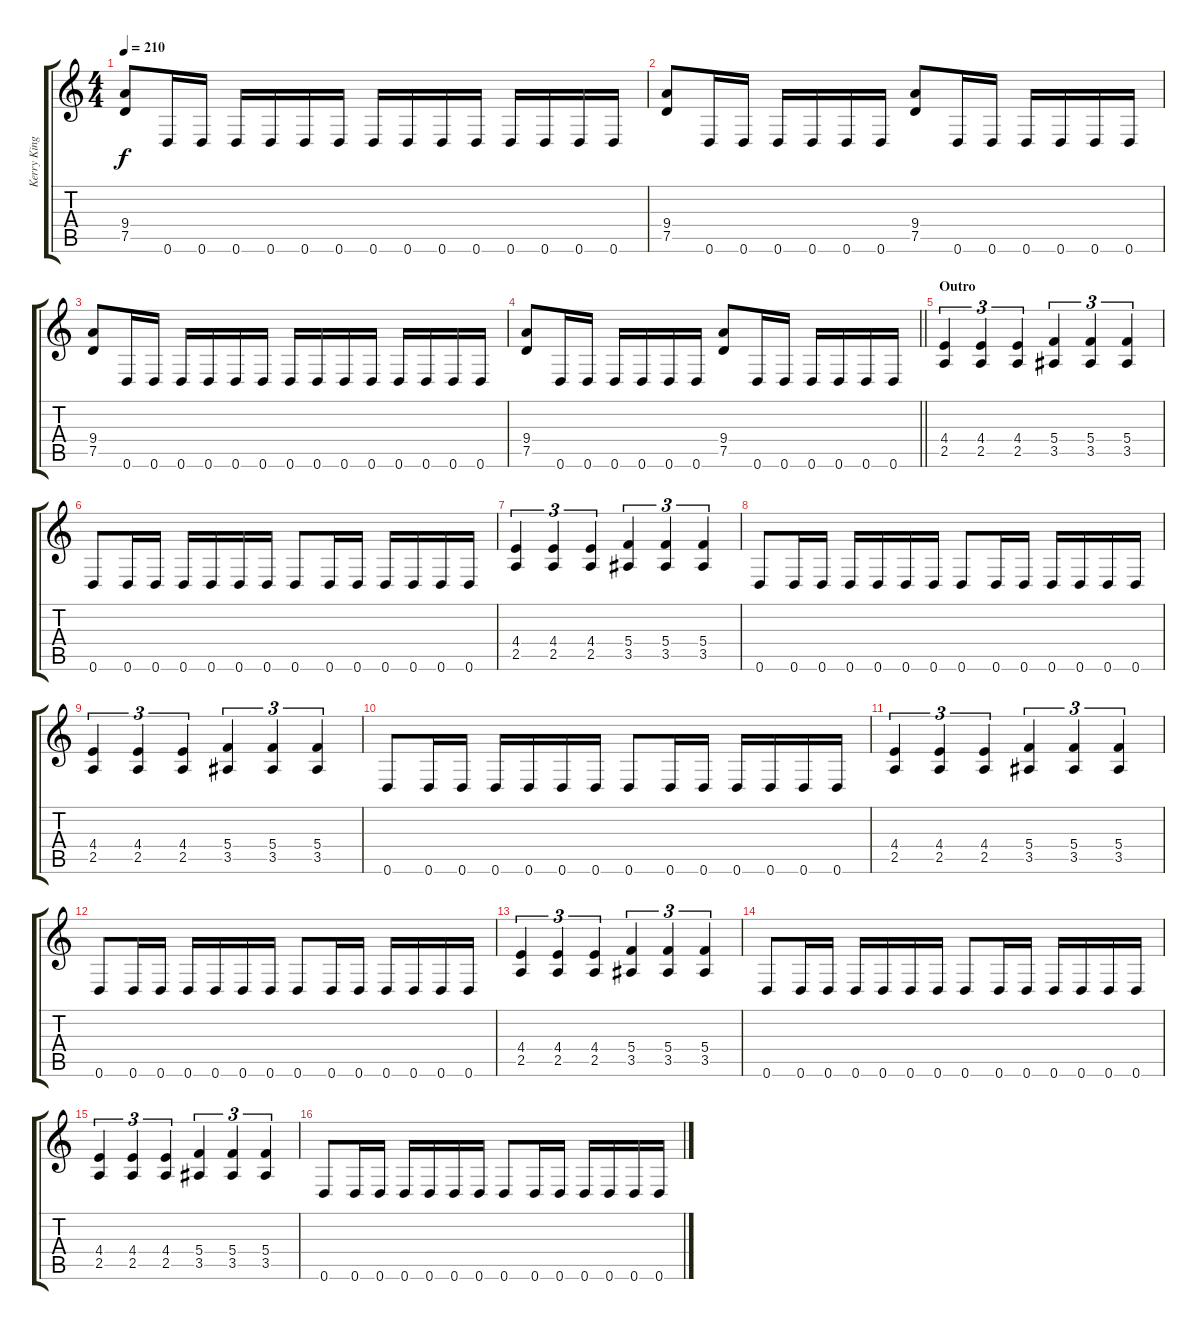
\track ("Kerry King" "Kerry King") {instrument distortionguitar}
\staff {score tabs}
\tuning (D4 A3 F3 C3 G2 D2) {hide}
\ts (4 4)
\tempo 210
\clef g2
\ks c
(9.4 7.5).8{dy f} 0.6.16 0.6.16 0.6.16 0.6.16 0.6.16 0.6.16 0.6.16 0.6.16 0.6.16 0.6.16 0.6.16 0.6.16 0.6.16 0.6.16 |
(9.4 7.5).8 0.6.16 0.6.16 0.6.16 0.6.16 0.6.16 0.6.16 (9.4 7.5).8 0.6.16 0.6.16 0.6.16 0.6.16 0.6.16 0.6.16 |
(9.4 7.5).8 0.6.16 0.6.16 0.6.16 0.6.16 0.6.16 0.6.16 0.6.16 0.6.16 0.6.16 0.6.16 0.6.16 0.6.16 0.6.16 0.6.16 |
\barLineRight lightlight
(9.4 7.5).8 0.6.16 0.6.16 0.6.16 0.6.16 0.6.16 0.6.16 (9.4 7.5).8 0.6.16 0.6.16 0.6.16 0.6.16 0.6.16 0.6.16 |
\section ("" "Outro")
(4.4 2.5).4{tu (3 2)} (4.4 2.5).4{tu (3 2)} (4.4 2.5).4{tu (3 2)} (5.4 3.5).4{tu (3 2)} (5.4 3.5).4{tu (3 2)} (5.4 3.5).4{tu (3 2)} |
0.6.8 0.6.16 0.6.16 0.6.16 0.6.16 0.6.16 0.6.16 0.6.8 0.6.16 0.6.16 0.6.16 0.6.16 0.6.16 0.6.16 |
(4.4 2.5).4{tu (3 2)} (4.4 2.5).4{tu (3 2)} (4.4 2.5).4{tu (3 2)} (5.4 3.5).4{tu (3 2)} (5.4 3.5).4{tu (3 2)} (5.4 3.5).4{tu (3 2)} |
0.6.8 0.6.16 0.6.16 0.6.16 0.6.16 0.6.16 0.6.16 0.6.8 0.6.16 0.6.16 0.6.16 0.6.16 0.6.16 0.6.16 |
(4.4 2.5).4{tu (3 2)} (4.4 2.5).4{tu (3 2)} (4.4 2.5).4{tu (3 2)} (5.4 3.5).4{tu (3 2)} (5.4 3.5).4{tu (3 2)} (5.4 3.5).4{tu (3 2)} |
0.6.8 0.6.16 0.6.16 0.6.16 0.6.16 0.6.16 0.6.16 0.6.8 0.6.16 0.6.16 0.6.16 0.6.16 0.6.16 0.6.16 |
(4.4 2.5).4{tu (3 2)} (4.4 2.5).4{tu (3 2)} (4.4 2.5).4{tu (3 2)} (5.4 3.5).4{tu (3 2)} (5.4 3.5).4{tu (3 2)} (5.4 3.5).4{tu (3 2)} |
0.6.8 0.6.16 0.6.16 0.6.16 0.6.16 0.6.16 0.6.16 0.6.8 0.6.16 0.6.16 0.6.16 0.6.16 0.6.16 0.6.16 |
(4.4 2.5).4{tu (3 2)} (4.4 2.5).4{tu (3 2)} (4.4 2.5).4{tu (3 2)} (5.4 3.5).4{tu (3 2)} (5.4 3.5).4{tu (3 2)} (5.4 3.5).4{tu (3 2)} |
0.6.8 0.6.16 0.6.16 0.6.16 0.6.16 0.6.16 0.6.16 0.6.8 0.6.16 0.6.16 0.6.16 0.6.16 0.6.16 0.6.16 |
(4.4 2.5).4{tu (3 2)} (4.4 2.5).4{tu (3 2)} (4.4 2.5).4{tu (3 2)} (5.4 3.5).4{tu (3 2)} (5.4 3.5).4{tu (3 2)} (5.4 3.5).4{tu (3 2)} |
0.6.8 0.6.16 0.6.16 0.6.16 0.6.16 0.6.16 0.6.16 0.6.8 0.6.16 0.6.16 0.6.16 0.6.16 0.6.16 0.6.16
